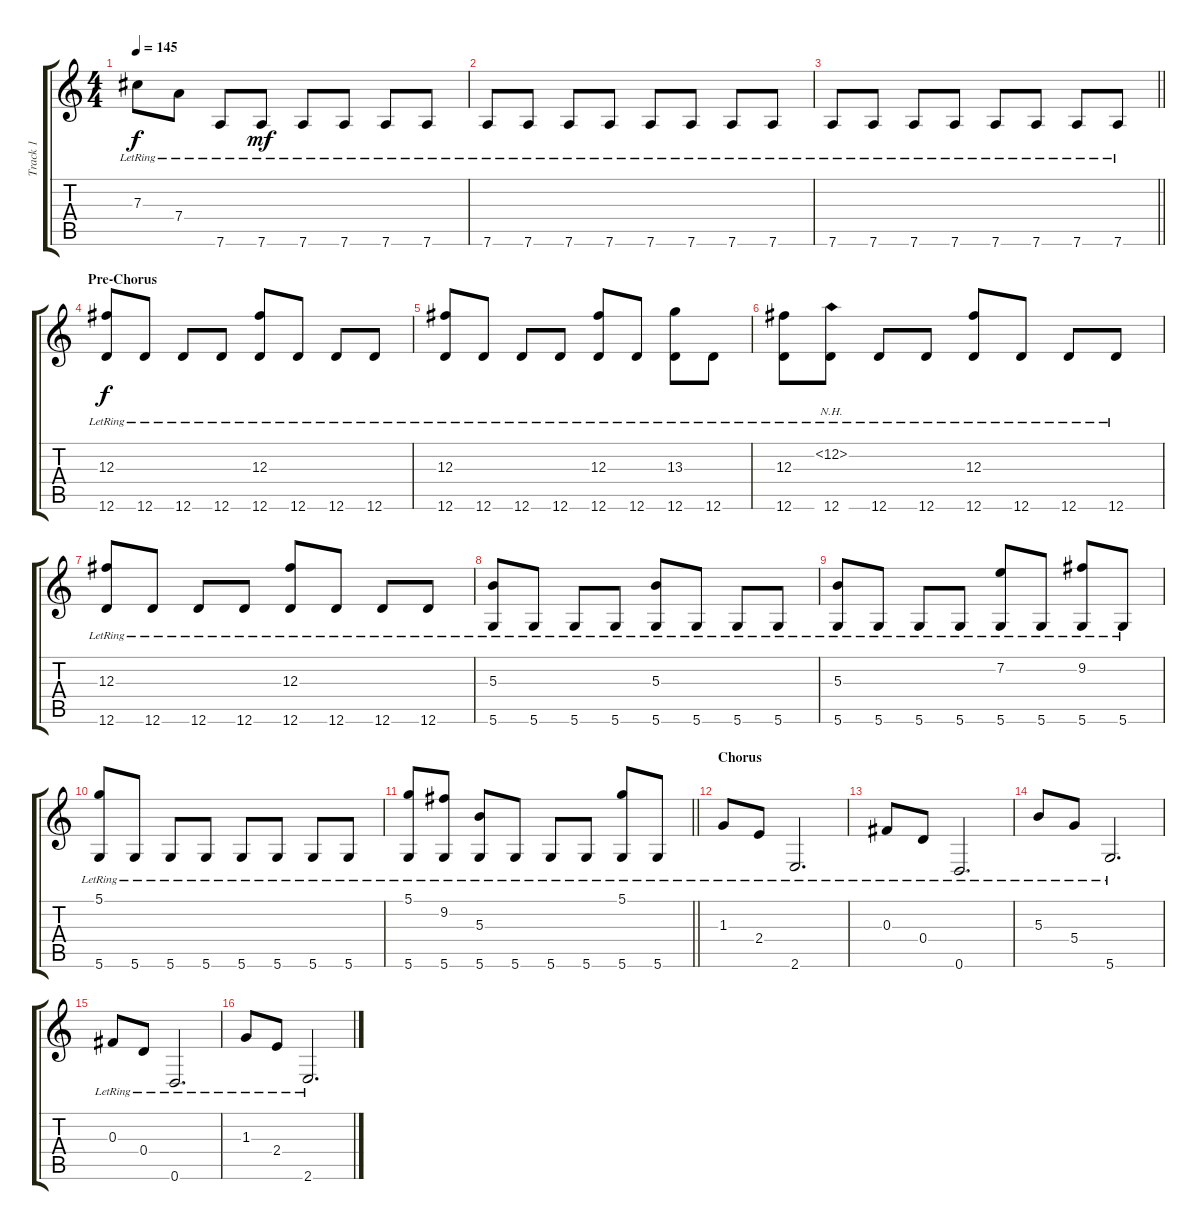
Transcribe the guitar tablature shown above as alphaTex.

\track ("Track 1" "Track 1") {instrument acousticguitarsteel}
\staff {score tabs}
\tuning (D4 A3 Gb3 D3 A2 D2) {hide}
\ts (4 4)
\tempo 145
\clef g2
\ks c
7.3{lr}.8{dy f} 7.4{lr}.8 7.6{lr}.8 7.6{lr}.8{dy mf} 7.6{lr}.8 7.6{lr}.8 7.6{lr}.8 7.6{lr}.8 |
7.6{lr}.8 7.6{lr}.8 7.6{lr}.8 7.6{lr}.8 7.6{lr}.8 7.6{lr}.8 7.6{lr}.8 7.6{lr}.8 |
\barLineRight lightlight
7.6{lr}.8 7.6{lr}.8 7.6{lr}.8 7.6{lr}.8 7.6{lr}.8 7.6{lr}.8 7.6{lr}.8 7.6{lr}.8 |
\section ("" "Pre-Chorus")
(12.3{lr} 12.6{lr}).8{dy f} 12.6{lr}.8 12.6{lr}.8 12.6{lr}.8 (12.3{lr} 12.6{lr}).8 12.6{lr}.8 12.6{lr}.8 12.6{lr}.8 |
(12.3{lr} 12.6{lr}).8 12.6{lr}.8 12.6{lr}.8 12.6{lr}.8 (12.3{lr} 12.6{lr}).8 12.6{lr}.8 (13.3{lr} 12.6{lr}).8 12.6{lr}.8 |
(12.3{lr} 12.6{lr}).8 (12.2{nh lr} 12.6{lr}).8 12.6{lr}.8 12.6{lr}.8 (12.3{lr} 12.6{lr}).8 12.6{lr}.8 12.6{lr}.8 12.6{lr}.8 |
(12.3{lr} 12.6{lr}).8 12.6{lr}.8 12.6{lr}.8 12.6{lr}.8 (12.3{lr} 12.6{lr}).8 12.6{lr}.8 12.6{lr}.8 12.6{lr}.8 |
(5.3{lr} 5.6{lr}).8 5.6{lr}.8 5.6{lr}.8 5.6{lr}.8 (5.3{lr} 5.6{lr}).8 5.6{lr}.8 5.6{lr}.8 5.6{lr}.8 |
(5.3{lr} 5.6{lr}).8 5.6{lr}.8 5.6{lr}.8 5.6{lr}.8 (7.2{lr} 5.6{lr}).8 5.6{lr}.8 (9.2{lr} 5.6{lr}).8 5.6{lr}.8 |
(5.1{lr} 5.6{lr}).8 5.6{lr}.8 5.6{lr}.8 5.6{lr}.8 5.6{lr}.8 5.6{lr}.8 5.6{lr}.8 5.6{lr}.8 |
\barLineRight lightlight
(5.1{lr} 5.6{lr}).8 (9.2{lr} 5.6{lr}).8 (5.3{lr} 5.6{lr}).8 5.6{lr}.8 5.6{lr}.8 5.6{lr}.8 (5.1{lr} 5.6{lr}).8 5.6{lr}.8 |
\section ("" "Chorus")
1.3{lr}.8 2.4{lr}.8 2.6{lr}.2{d} |
0.3{lr}.8 0.4{lr}.8 0.6{lr}.2{d} |
5.3{lr}.8 5.4{lr}.8 5.6{lr}.2{d} |
0.3{lr}.8 0.4{lr}.8 0.6{lr}.2{d} |
1.3{lr}.8 2.4{lr}.8 2.6{lr}.2{d}
